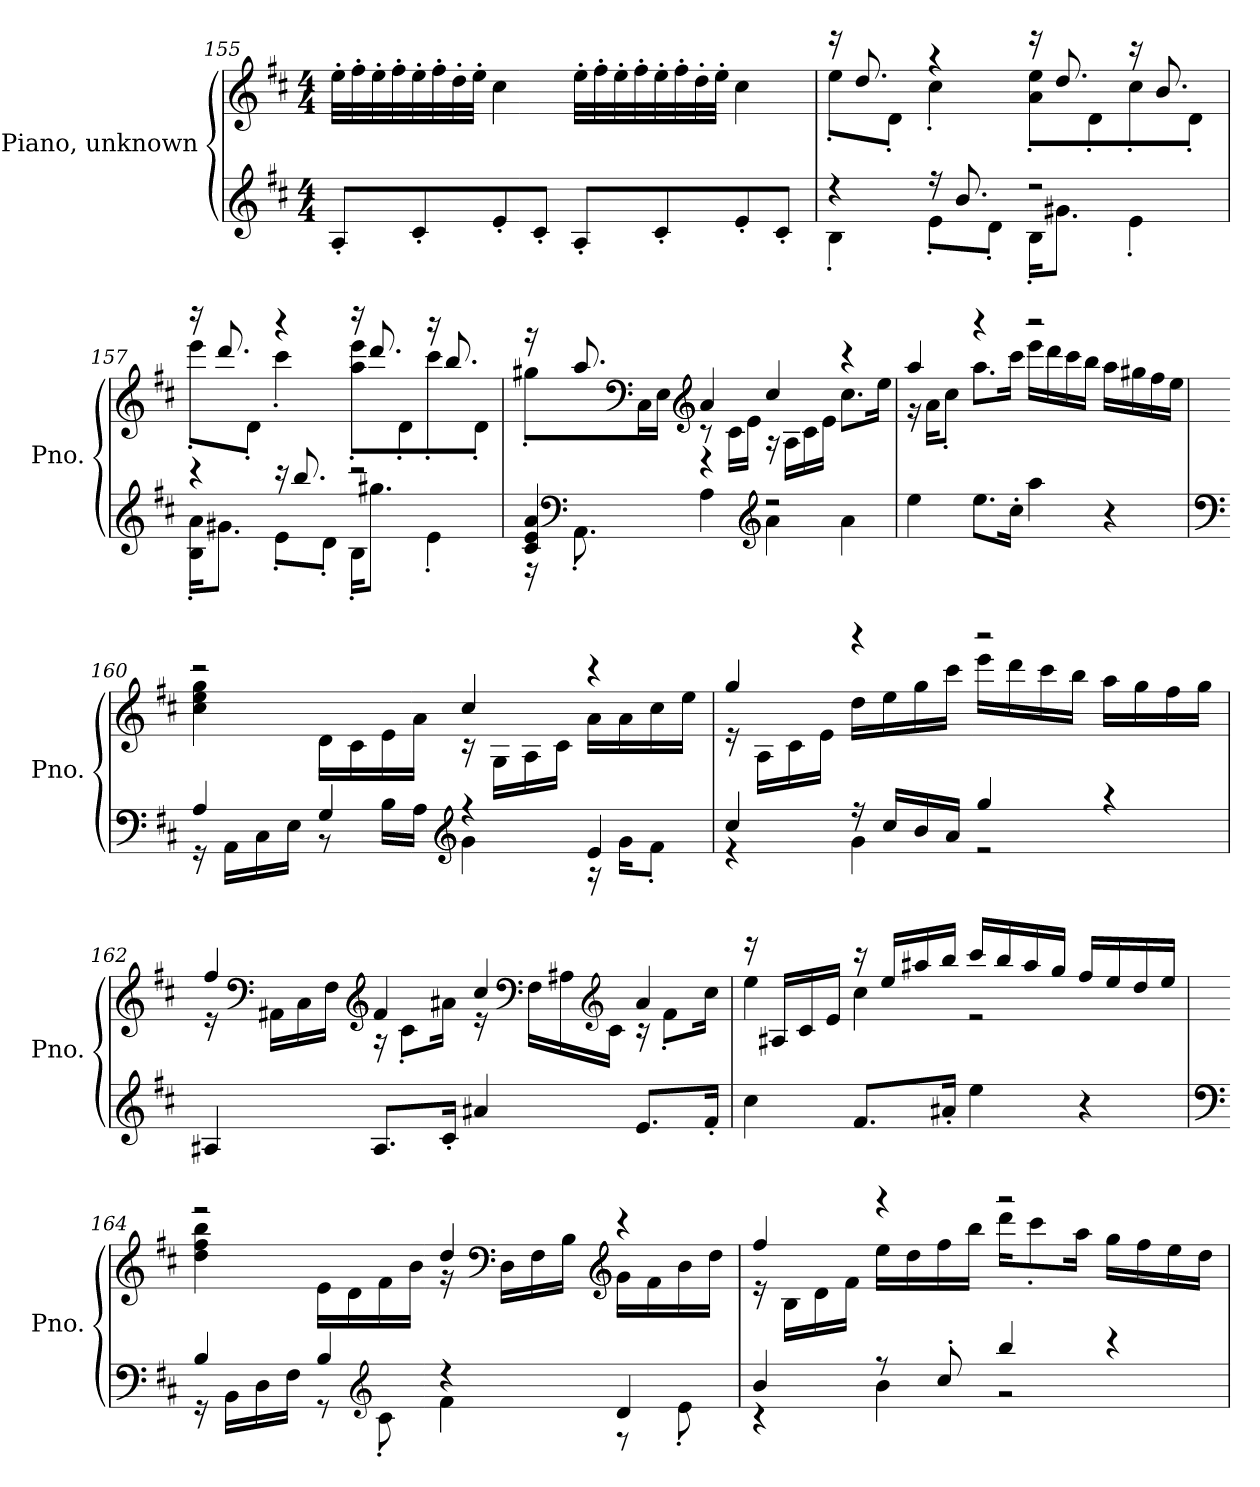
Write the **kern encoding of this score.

**kern	**kern
*part1	*part1
*staff2	*staff1
*I"Piano, unknown	*
*I'Pno.	*
*clefG2	*clefG2
*k[f#c#]	*k[f#c#]
*M4/4	*M4/4
=155	=155
8A'/L	32ee'\LLL
.	32ff#'\
.	32ee'\
.	32ff#'\
8c#'/	32ee'\
.	32ff#'\
.	32dd'\
.	32ee'\JJJ
8e'/	4cc#\
8c#'/J	.
8A'/L	32ee'\LLL
.	32ff#'\
.	32ee'\
.	32ff#'\
8c#'/	32ee'\
.	32ff#'\
.	32dd'\
.	32ee'\JJJ
8e'/	4cc#\
8c#'/J	.
!!LO:LB:g=z
=156	=156
*^	*^
4r	4B'\	16r	8ee'\L
.	.	8.dd/	.
.	.	.	8d'\J
16r	8e'\L	4r	4cc#'\
8.b/	.	.	.
.	8d'\J	.	.
2r	16B'\KL	16r	8a\' 8ee\'L
.	8.g#X\J	8.dd/	.
.	.	.	8d'\
.	4e'\	16r	8cc#'\
.	.	8.b/	.
.	.	.	8d'\J
=157	=157	=157	=157
4r	16B\' 16a\'KL	16r	8eee'\L
.	8.g#X\J	8.ddd/	.
.	.	.	8d'\J
16r	8e'\L	4r	4ccc#'\
8.bb/	.	.	.
.	8d'\J	.	.
2r	16B'\KL	16r	8aa\' 8eee\'L
.	8.gg#X\J	8.ddd/	.
.	.	.	8d'\
.	4e'\	16r	8ccc#'\
.	.	8.bb/	.
.	.	.	8d'\J
!!LO:PB:g=z	!!
=158	=158	=158	=158
4c#/ 4e/ 4a/	16r	16r	8gg#X'\L
*clefF4	*	*	*
.	8.AA'\	8.aa/	.
*	*	*clefF4	*
.	.	.	16C#\L
.	.	.	16E\JJ
*	*	*clefG2	*
4r	4A\	4a/	8r
.	.	.	16c#\LL
.	.	.	16e\JJ
*clefG2	*	*	*
2r	4a\	4cc#/	16r
.	.	.	16A\LL
.	.	.	16c#\
.	.	.	16e\JJ
.	4a\	4r	8.cc#\L
.	.	.	16ee\Jk
*v	*v	*	*
=159	=159	=159
4ee\	4aa/	16r
.	.	16a\KL
.	.	8cc#'\J
8.ee\L	4r	8.aa\L
16cc#'\Jk	.	16ccc#\Jk
4aa\	2r	16eee\LL
.	.	16ddd\
.	.	16ccc#\
.	.	16bb\JJ
4r	.	16aa\LL
.	.	16gg#X\
.	.	16ff#\
.	.	16ee\JJ
!!LO:LB:g=z	!!
=160	=160	=160
*clefF4	*	*
*^	*	*
4A/	16r	2r	4cc#\ 4ee\ 4gg\
.	16AA\LL	.	.
.	16C#\	.	.
.	16E\JJ	.	.
4G/	8r	.	16d\LL
.	.	.	16c#\
.	16B\LL	.	16e\
.	16A\JJ	.	16a\JJ
*clefG2	*	*	*
4r	4g\	4cc#/	16r
.	.	.	16G\LL
.	.	.	16A\
.	.	.	16c#\JJ
4e/	16r	4r	16a\LL
.	16g\KL	.	16a\
.	8f#'\J	.	16cc#\
.	.	.	16ee\JJ
=161	=161	=161	=161
4cc#/	4r	4gg/	16r
.	.	.	16A\LL
.	.	.	16c#\
.	.	.	16e\JJ
16r	4g\	4r	16dd\LL
16cc#/LL	.	.	16ee\
16b/	.	.	16gg\
16a/JJ	.	.	16ccc#\JJ
4gg/	2r	2r	16eee\LL
.	.	.	16ddd\
.	.	.	16ccc#\
.	.	.	16bb\JJ
4r	.	.	16aa\LL
.	.	.	16gg\
.	.	.	16ff#\
.	.	.	16gg\JJ
*v	*v	*	*
!!LO:LB:g=z	!!
=162	=162	=162
4A#X/	4ff#/	16r
*	*clefF4	*
.	.	16AA#X\LL
.	.	16C#\
.	.	16F#\JJ
*	*clefG2	*
8.A#/L	4f#/	16r
.	.	8c#'\L
16c#'/Jk	.	16a#X\Jk
4a#X/	4cc#/	16r
*	*clefF4	*
.	.	16F#\LL
.	.	16A#X\
*	*clefG2	*
.	.	16c#\JJ
8.e/L	4a#/	16r
.	.	8f#'\L
16f#'/Jk	.	16cc#\Jk
=163	=163	=163
4cc#\	16r	4ee\
.	16A#X/LL	.
.	16c#/	.
.	16e/JJ	.
8.f#/L	16r	4cc#\
.	16ee/LL	.
.	16aa#X/	.
16a#X'/Jk	16bb/JJ	.
4ee\	16ccc#/LL	2r
.	16bb/	.
.	16aa#/	.
.	16gg/JJ	.
4r	16ff#/LL	.
.	16ee/	.
.	16dd/	.
.	16ee/JJ	.
!!LO:LB:g=z	!!
=164	=164	=164
*clefF4	*	*
*^	*	*
4B/	16r	2r	4dd\ 4ff#\ 4bb\
.	16BB\LL	.	.
.	16D\	.	.
.	16F#\JJ	.	.
4B/	8r	.	16e\LL
.	.	.	16d\
*clefG2	*	*	*
.	8c#'\	.	16f#\
.	.	.	16b\JJ
4r	4f#\	4dd/	16r
*	*	*clefF4	*
.	.	.	16D\LL
.	.	.	16F#\
.	.	.	16B\JJ
*	*	*clefG2	*
4d/	8r	4r	16g\LL
.	.	.	16f#\
.	8e'\	.	16b\
.	.	.	16dd\JJ
=165	=165	=165	=165
4b/	4r	4ff#/	16r
.	.	.	16B\LL
.	.	.	16d\
.	.	.	16f#\JJ
8r	4b\	4r	16ee\LL
.	.	.	16dd\
8cc#'/	.	.	16ff#\
.	.	.	16bb\JJ
4bb/	2r	2r	16ddd\KL
.	.	.	8ccc#'\
.	.	.	16aa\Jk
4r	.	.	16gg\LL
.	.	.	16ff#\
.	.	.	16ee\
.	.	.	16dd\JJ
*v	*v	*	*
*	*v	*v
=	=
*-	*-
